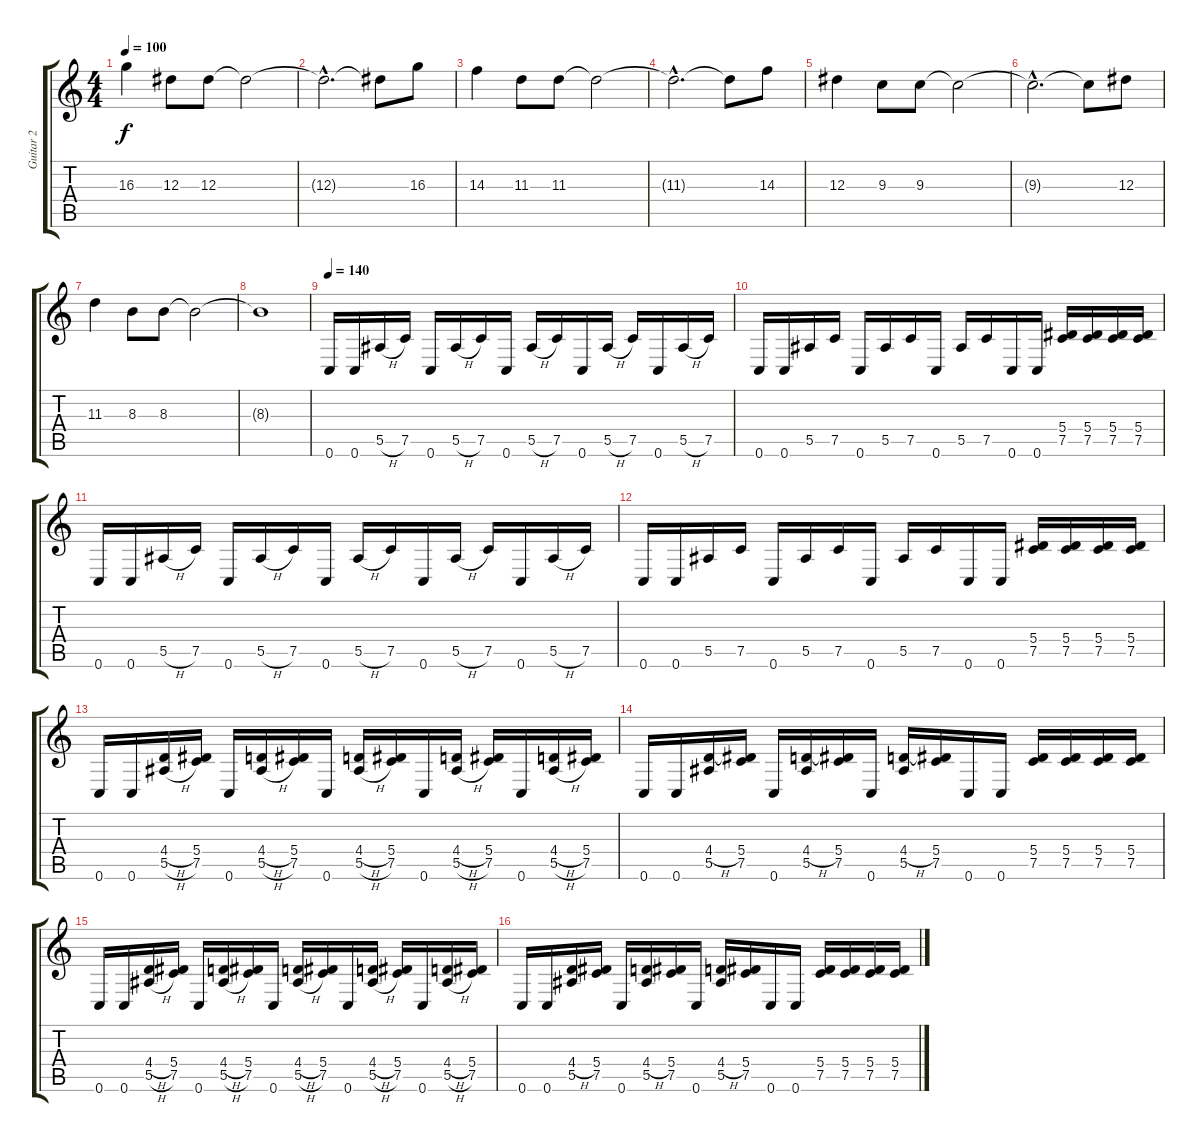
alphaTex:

\track ("Guitar 2" "Guitar 2") {instrument overdrivenguitar}
\staff {score tabs}
\tuning (C4 G3 Eb3 Bb2 F2 C2) {hide}
\ts (4 4)
\tempo 100
\clef g2
\ks c
16.3.4{dy f} 12.3.8 12.3.8 12.3{t}.2 |
12.3{hac t}.2{d} 12.3{t}.8 16.3.8 |
14.3.4 11.3.8 11.3.8 11.3{t}.2 |
11.3{hac t}.2{d} 11.3{t}.8 14.3.8 |
12.3.4 9.3.8 9.3.8 9.3{t}.2 |
9.3{hac t}.2{d} 9.3{t}.8 12.3.8 |
11.3.4 8.3.8 8.3.8 8.3{t}.2 |
8.3{t}.1 |
\tempo 140
0.6.16 0.6.16 5.5{h}.16 7.5.16 0.6.16 5.5{h}.16 7.5.16 0.6.16 5.5{h}.16 7.5.16 0.6.16 5.5{h}.16 7.5.16 0.6.16 5.5{h}.16 7.5.16 |
0.6.16 0.6.16 5.5.16 7.5.16 0.6.16 5.5.16 7.5.16 0.6.16 5.5.16 7.5.16 0.6.16 0.6.16 (5.4 7.5).16 (5.4 7.5).16 (5.4 7.5).16 (5.4 7.5).16 |
0.6.16 0.6.16 5.5{h}.16 7.5.16 0.6.16 5.5{h}.16 7.5.16 0.6.16 5.5{h}.16 7.5.16 0.6.16 5.5{h}.16 7.5.16 0.6.16 5.5{h}.16 7.5.16 |
0.6.16 0.6.16 5.5.16 7.5.16 0.6.16 5.5.16 7.5.16 0.6.16 5.5.16 7.5.16 0.6.16 0.6.16 (5.4 7.5).16 (5.4 7.5).16 (5.4 7.5).16 (5.4 7.5).16 |
0.6.16 0.6.16 (4.4{h} 5.5{h}).16 (5.4 7.5).16 0.6.16 (4.4{h} 5.5{h}).16 (5.4 7.5).16 0.6.16 (4.4{h} 5.5{h}).16 (5.4 7.5).16 0.6.16 (4.4{h} 5.5{h}).16 (5.4 7.5).16 0.6.16 (4.4{h} 5.5{h}).16 (5.4 7.5).16 |
0.6.16 0.6.16 (4.4{h} 5.5).16 (5.4 7.5).16 0.6.16 (4.4{h} 5.5).16 (5.4 7.5).16 0.6.16 (4.4{h} 5.5).16 (5.4 7.5).16 0.6.16 0.6.16 (5.4 7.5).16 (5.4 7.5).16 (5.4 7.5).16 (5.4 7.5).16 |
0.6.16 0.6.16 (4.4{h} 5.5{h}).16 (5.4 7.5).16 0.6.16 (4.4{h} 5.5{h}).16 (5.4 7.5).16 0.6.16 (4.4{h} 5.5{h}).16 (5.4 7.5).16 0.6.16 (4.4{h} 5.5{h}).16 (5.4 7.5).16 0.6.16 (4.4{h} 5.5{h}).16 (5.4 7.5).16 |
0.6.16 0.6.16 (4.4{h} 5.5).16 (5.4 7.5).16 0.6.16 (4.4{h} 5.5).16 (5.4 7.5).16 0.6.16 (4.4{h} 5.5).16 (5.4 7.5).16 0.6.16 0.6.16 (5.4 7.5).16 (5.4 7.5).16 (5.4 7.5).16 (5.4 7.5).16
